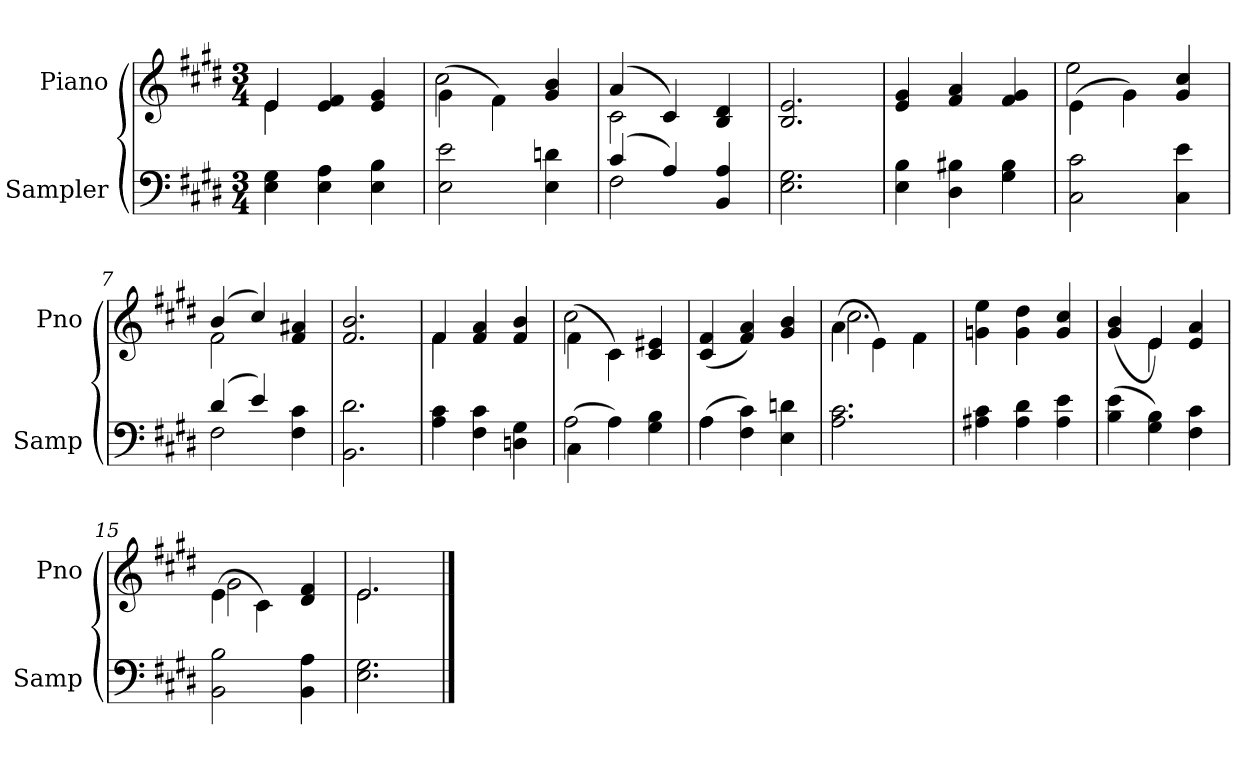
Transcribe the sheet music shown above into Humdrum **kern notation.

**kern	**kern
*part2	*part1
*staff2	*staff1
*I"Sampler	*I"Piano
*I'Samp	*I'Pno
*clefF4	*clefG2
*k[f#c#g#d#]	*k[f#c#g#d#]
*E:	*E:
*M3/4	*M3/4
=1	=1
*	*^
4E 4G#	4e/	4e
4E 4A	4e 4f#	2ryy
4E 4B	4e 4g#	.
=2	=2	=2
2E 2e	(4g#\	2cc#
.	4f#\)	.
4E 4dn	4g# 4b	4ryy
=3	=3	=3
*^	*	*
(4c#/	2F#	(4a/	2c#
4A/)	.	4c#/)	.
4BB/ 4A/	4ryy	4B 4d#	4ryy
*v	*v	*	*
*	*v	*v
=4	=4
2.E 2.G#	2.B 2.e
=5	=5
4E 4B	4e 4g#
4D# 4B#X	4f# 4a
4G# 4B#	4f# 4g#
=6	=6
*	*^
2C# 2c#	(4e\	2ee
.	4g#\)	.
4C# 4e	4g# 4cc#	4ryy
=7	=7	=7
*^	*	*
(4d#/	2F#	(4b/	2f#
4e/)	.	4cc#/)	.
4F# 4c#	4ryy	4f# 4a#X	4ryy
*v	*v	*	*
*	*v	*v
=8	=8
2.BB 2.d#	2.f# 2.b
=9	=9
*	*^
4A 4c#	4f#/	4f#
4F# 4c#	4f# 4a	2ryy
4Dn 4G#	4f# 4b	.
=10	=10	=10
*^	*	*
(4C#\	2A	(4f#\	2cc#
4A\)	.	4c#\)	.
4G# 4B	4ryy	4c# 4e#X	4ryy
*	*	*v	*v
=11	=11	=11
(4A\	4A	(4c# 4f#
4F# 4c#)	2ryy	4f# 4a)
4E 4dn	.	4g# 4b
*v	*v	*
=12	=12
*	*^
2.A 2.c#	(4a\	2.cc#
.	4e\)	.
.	4f#\	.
*	*v	*v
=13	=13
4A#X 4c#	4gn 4ee
4A# 4d#	4g 4dd#
4A# 4e	4g 4cc#
=14	=14
*	*^
(4B 4e	(4g# 4b	4ryy
4G# 4B)	4e/)	4e
4F# 4c#	4e 4a	4ryy
=15	=15	=15
2BB 2B	(4e\	2g#
.	4c#\)	.
4BB 4A	4d# 4f#	4ryy
=16	=16	=16
2.E 2.G#	2.e/	2.e
*	*v	*v
==	==
*-	*-
